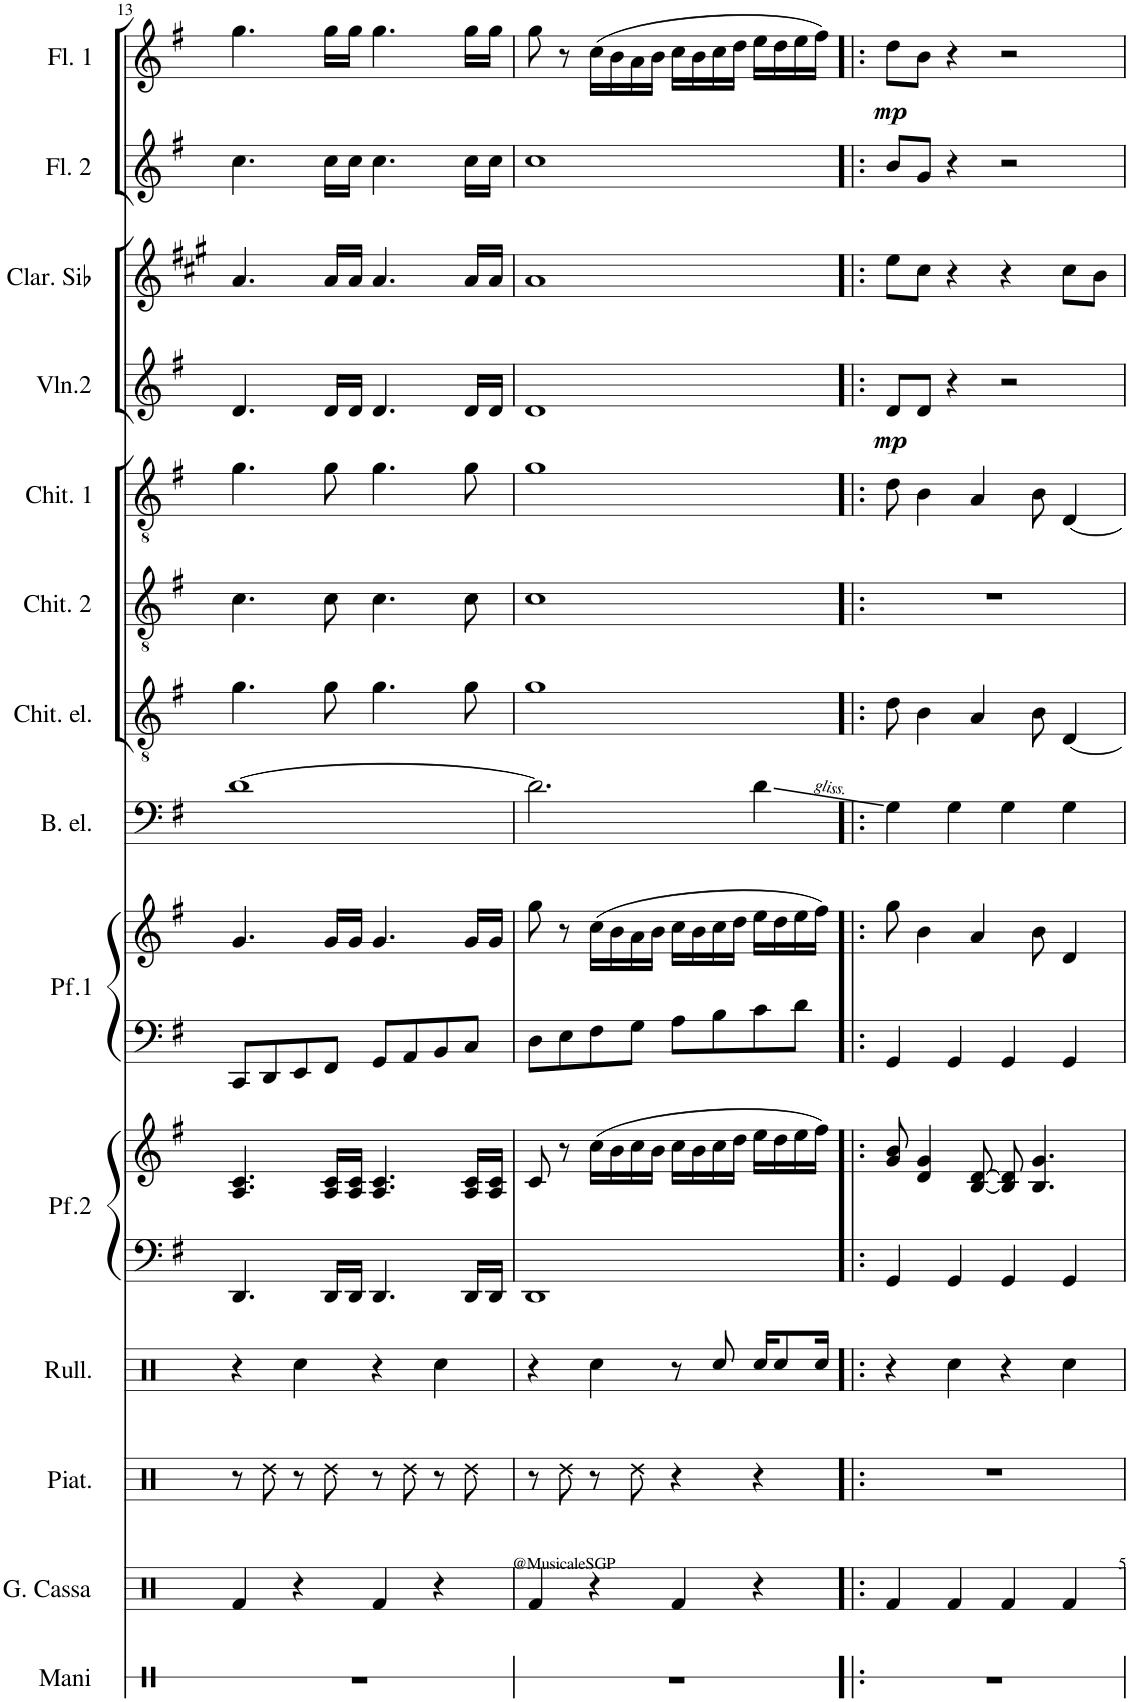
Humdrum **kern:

**kern	**kern	**kern	**kern	**kern	**kern	**kern	**kern	**kern	**kern	**kern	**kern	**kern	**dynam	**kern	**kern	**kern	**dynam
*part14	*part13	*part12	*part11	*part10	*part10	*part9	*part9	*part8	*part7	*part6	*part5	*part4	*part4	*part3	*part2	*part1	*part1
*staff16	*staff15	*staff14	*staff13	*staff12	*staff11	*staff10	*staff9	*staff8	*staff7	*staff6	*staff5	*staff4	*staff4	*staff3	*staff2	*staff1	*staff1
*I"Battito di mani	*I"Gran cassa	*I"Piatti	*I"Rullante	*I"Piano 2	*	*I"Piano 1	*	*I"Basso elettrico	*I"Chitarra elettrica	*I"Chitarra 2	*I"Chitarra 1	*I"Violino 2	*	*I"Clarinette en Sib	*I"Flauto 2	*I"Flauto 1	*
*I'Mani	*I'G. Cassa	*I'Piat.	*I'Rull.	*	*	*	*	*I'B. el.	*I'Chit. el.	*I'Chit. 2	*I'Chit. 1	*I'Vln.2	*	*I'Clar. Sib	*I'Fl. 2	*I'Fl. 1	*
!!LO:PB:g=z
*clefX	*clefX	*clefX	*clefX	*clefF4	*clefG2	*clefF4	*clefG2	*clefF4	*clefGv2	*clefGv2	*clefGv2	*clefG2	*	*clefG2	*clefG2	*clefG2	*
*	*	*	*	*	*	*	*	*Trd7c12	*	*	*	*	*	*Trd1c2	*	*	*
*k[]	*k[]	*k[]	*k[]	*k[f#]	*k[f#]	*k[f#]	*k[f#]	*k[f#]	*k[f#]	*k[f#]	*k[f#]	*k[f#]	*	*k[f#c#g#]	*k[f#]	*k[f#]	*
*M4/4	*M4/4	*M4/4	*M4/4	*M4/4	*M4/4	*M4/4	*M4/4	*M4/4	*M4/4	*M4/4	*M4/4	*M4/4	*	*M4/4	*M4/4	*M4/4	*
=13	=13	=13	=13	=13	=13	=13	=13	=13	=13	=13	=13	=13	=13	=13	=13	=13	=13
1r	4Rf/	8r	4r	4.DD/	4.A/ 4.c/	8CC/L	4.g/	[1d	4.g\	4.c\	4.g\	4.d/	.	4.a/	4.cc\	4.gg\	.
.	.	8Rdd\	.	.	.	8DD/	.	.	.	.	.	.	.	.	.	.	.
.	4r	8r	4Rcc\	.	.	8EE/	.	.	.	.	.	.	.	.	.	.	.
.	.	8Rdd\	.	16DD/LL	16A/ 16c/LL	8FF#/J	16g/LL	.	8g\	8c\	8g\	16d/LL	.	16a/LL	16cc\LL	16gg\LL	.
.	.	.	.	16DD/JJ	16A/ 16c/JJ	.	16g/JJ	.	.	.	.	16d/JJ	.	16a/JJ	16cc\JJ	16gg\JJ	.
.	4Rf/	8r	4r	4.DD/	4.A/ 4.c/	8GG/L	4.g/	.	4.g\	4.c\	4.g\	4.d/	.	4.a/	4.cc\	4.gg\	.
.	.	8Rdd\	.	.	.	8AA/	.	.	.	.	.	.	.	.	.	.	.
.	4r	8r	4Rcc\	.	.	8BB/	.	.	.	.	.	.	.	.	.	.	.
.	.	8Rdd\	.	16DD/LL	16A/ 16c/LL	8C/J	16g/LL	.	8g\	8c\	8g\	16d/LL	.	16a/LL	16cc\LL	16gg\LL	.
.	.	.	.	16DD/JJ	16A/ 16c/JJ	.	16g/JJ	.	.	.	.	16d/JJ	.	16a/JJ	16cc\JJ	16gg\JJ	.
=14	=14	=14	=14	=14	=14	=14	=14	=14	=14	=14	=14	=14	=14	=14	=14	=14	=14
1r	4Rf/	8r	4r	1DD	8c/	8D\L	8gg\	2.d\]	1g	1c	1g	1d	.	1a	1cc	8gg\	.
.	.	8Rdd\	.	.	8r	8E\	8r	.	.	.	.	.	.	.	.	8r	.
.	4r	8r	4Rcc\	.	(16cc\LL	8F#\	(16cc\LL	.	.	.	.	.	.	.	.	(16cc\LL	.
.	.	.	.	.	16b\	.	16b\	.	.	.	.	.	.	.	.	16b\	.
.	.	8Rdd\	.	.	16cc\	8G\J	16a\	.	.	.	.	.	.	.	.	16a\	.
.	.	.	.	.	16b\JJ	.	16b\JJ	.	.	.	.	.	.	.	.	16b\JJ	.
.	4Rf/	4r	8r	.	16cc\LL	8A\L	16cc\LL	.	.	.	.	.	.	.	.	16cc\LL	.
.	.	.	.	.	16b\	.	16b\	.	.	.	.	.	.	.	.	16b\	.
.	.	.	8Rcc/	.	16cc\	8B\	16cc\	.	.	.	.	.	.	.	.	16cc\	.
.	.	.	.	.	16dd\JJ	.	16dd\JJ	.	.	.	.	.	.	.	.	16dd\JJ	.
.	4r	4r	16Rcc/KL	.	16ee\LL	8c\	16ee\LL	4d\	.	.	.	.	.	.	.	16ee\LL	.
.	.	.	8Rcc/	.	16dd\	.	16dd\	.	.	.	.	.	.	.	.	16dd\	.
.	.	.	.	.	16ee\	8d\J	16ee\	.	.	.	.	.	.	.	.	16ee\	.
.	.	.	16Rcc/Jk	.	16ff#\JJ)	.	16ff#\JJ)	.	.	.	.	.	.	.	.	16ff#\JJ)	.
=15!|:	=15!|:	=15!|:	=15!|:	=15!|:	=15!|:	=15!|:	=15!|:	=15!|:	=15!|:	=15!|:	=15!|:	=15!|:	=15!|:	=15!|:	=15!|:	=15!|:	=15!|:
!	!	!	!	!	!	!	!	!	!	!	!	!	!LO:DY:b	!	!	!	!LO:DY:b
1r	4Rf/	1r	4r	4GG/	8g/ 8b/	4GG/	8gg\	4G\	8d\	1r	8d\	8d/L	mp	8ee\L	8b/L	8dd\L	mp
.	.	.	.	.	4d/ 4g/	.	4b\	.	4B\	.	4B\	8d/J	.	8cc#\J	8g/J	8b\J	.
.	4Rf/	.	4Rcc\	4GG/	.	4GG/	.	4G\	.	.	.	4r	.	4r	4r	4r	.
.	.	.	.	.	[8B/ [8d/	.	4a/	.	4A/	.	4A/	.	.	.	.	.	.
.	4Rf/	.	4r	4GG/	8B/] 8d/]	4GG/	.	4G\	.	.	.	2r	.	4r	2r	2r	.
.	.	.	.	.	4.B/ 4.g/	.	8b\	.	8B\	.	8B\	.	.	.	.	.	.
.	4Rf/	.	4Rcc\	4GG/	.	4GG/	4d/	4G\	[4D/	.	[4D/	.	.	8cc#\L	.	.	.
.	.	.	.	.	.	.	.	.	.	.	.	.	.	8b\J	.	.	.
=	=	=	=	=	=	=	=	=	=	=	=	=	=	=	=	=	=
*-	*-	*-	*-	*-	*-	*-	*-	*-	*-	*-	*-	*-	*-	*-	*-	*-	*-
